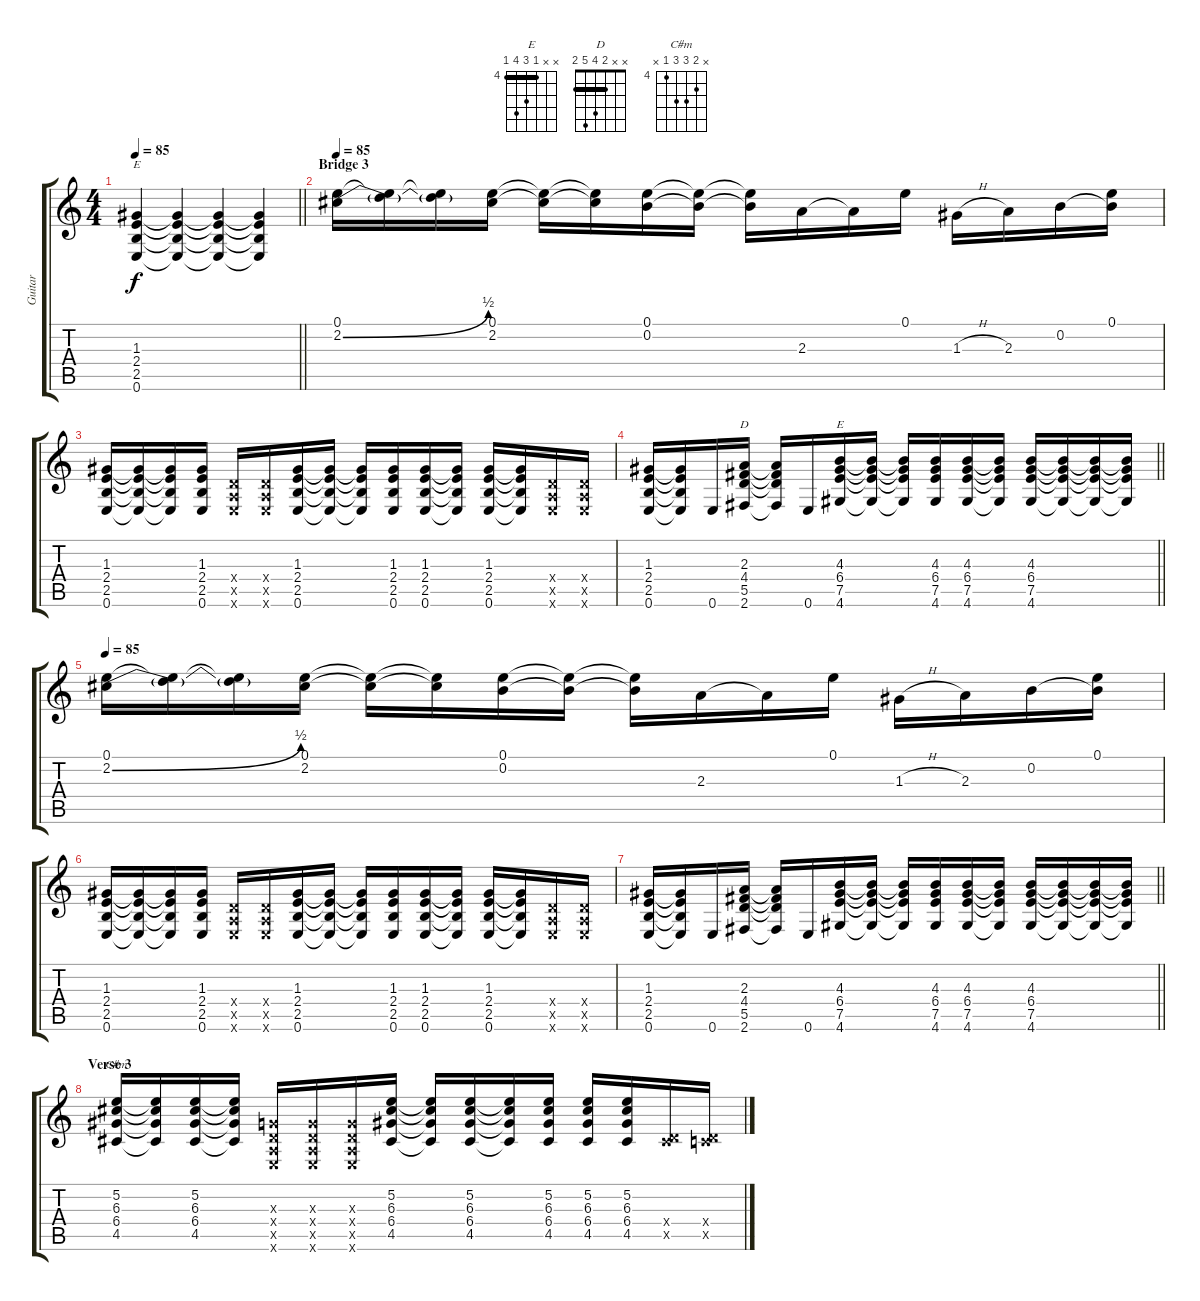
\track ("Guitar" "Guitar") {instrument overdrivenguitar}
\staff {score tabs}
\tuning (E4 B3 G3 D3 A2 E2) {hide}
\chord ("E" x x 1 2 2 0)
\chord ("D" x x 2 4 5 2) {barre 2}
\chord ("E" x x 4 6 7 4) {firstfret 4 barre 4}
\chord ("C#m" x 5 6 6 4 x) {firstfret 4}
\ts (4 4)
\tempo 85
\clef g2
\barLineRight lightlight
\ks c
(1.3 2.4 2.5 0.6).4{ch "E" dy f} (1.3{t} 2.4{t} 2.5{t} 0.6{t}).4 (1.3{t} 2.4{t} 2.5{t} 0.6{t}).4 (1.3{t} 2.4{t} 2.5{t} 0.6{t}).4 |
\section ("" "Bridge 3")
\tempo 85
(0.1 2.2{be (bend 0 0 60 2)}).16{volume 10 instrument overdrivenguitar} (0.1{t} 2.2{t}).16 (0.1{t} 2.2{t}).16 (0.1 2.2).16 (0.1{t} 2.2{t}).16 (0.1{t} 2.2{t}).16 (0.1 0.2).16 (0.1{t} 0.2{t}).16 (0.1{t} 0.2{t}).16 2.3.16 2.3{t}.16 0.1.16 1.3{h}.16 2.3.16 0.2.16 (0.1 0.2{t}).16 |
(1.3 2.4 2.5 0.6).16 (1.3{t} 2.4{t} 2.5{t} 0.6{t}).16 (1.3{t} 2.4{t} 2.5{t} 0.6{t}).16 (1.3 2.4 2.5 0.6).16 (0.4{x} 0.5{x} 0.6{x}).16 (0.4{x} 0.5{x} 0.6{x}).16 (1.3 2.4 2.5 0.6).16 (1.3{t} 2.4{t} 2.5{t} 0.6{t}).16 (1.3{t} 2.4{t} 2.5{t} 0.6{t}).16 (1.3 2.4 2.5 0.6).16 (1.3 2.4 2.5 0.6).16 (1.3{t} 2.4{t} 2.5{t} 0.6{t}).16 (1.3 2.4 2.5 0.6).16 (1.3{t} 2.4{t} 2.5{t} 0.6{t}).16 (0.4{x} 0.5{x} 0.6{x}).16 (0.4{x} 0.5{x} 0.6{x}).16 |
\barLineRight lightlight
(1.3 2.4 2.5 0.6).16 (1.3{t} 2.4{t} 2.5{t} 0.6{t}).16 0.6.16 (2.3 4.4 5.5 2.6).16{ch "D"} (2.3{t} 4.4{t} 5.5{t} 2.6{t}).16 0.6.16 (4.3 6.4 7.5 4.6).16{ch "E"} (4.3{t} 6.4{t} 7.5{t} 4.6{t}).16 (4.3{t} 6.4{t} 7.5{t} 4.6{t}).16 (4.3 6.4 7.5 4.6).16 (4.3 6.4 7.5 4.6).16 (4.3{t} 6.4{t} 7.5{t} 4.6{t}).16 (4.3 6.4 7.5 4.6).16 (4.3{t} 6.4{t} 7.5{t} 4.6{t}).16 (4.3{t} 6.4{t} 7.5{t} 4.6{t}).16 (4.3{t} 6.4{t} 7.5{t} 4.6{t}).16 |
\tempo 85
(0.1 2.2{be (bend 0 0 60 2)}).16{volume 10 instrument overdrivenguitar} (0.1{t} 2.2{t}).16 (0.1{t} 2.2{t}).16 (0.1 2.2).16 (0.1{t} 2.2{t}).16 (0.1{t} 2.2{t}).16 (0.1 0.2).16 (0.1{t} 0.2{t}).16 (0.1{t} 0.2{t}).16 2.3.16 2.3{t}.16 0.1.16 1.3{h}.16 2.3.16 0.2.16 (0.1 0.2{t}).16 |
(1.3 2.4 2.5 0.6).16 (1.3{t} 2.4{t} 2.5{t} 0.6{t}).16 (1.3{t} 2.4{t} 2.5{t} 0.6{t}).16 (1.3 2.4 2.5 0.6).16 (0.4{x} 0.5{x} 0.6{x}).16 (0.4{x} 0.5{x} 0.6{x}).16 (1.3 2.4 2.5 0.6).16 (1.3{t} 2.4{t} 2.5{t} 0.6{t}).16 (1.3{t} 2.4{t} 2.5{t} 0.6{t}).16 (1.3 2.4 2.5 0.6).16 (1.3 2.4 2.5 0.6).16 (1.3{t} 2.4{t} 2.5{t} 0.6{t}).16 (1.3 2.4 2.5 0.6).16 (1.3{t} 2.4{t} 2.5{t} 0.6{t}).16 (0.4{x} 0.5{x} 0.6{x}).16 (0.4{x} 0.5{x} 0.6{x}).16 |
\barLineRight lightlight
(1.3 2.4 2.5 0.6).16 (1.3{t} 2.4{t} 2.5{t} 0.6{t}).16 0.6.16 (2.3 4.4 5.5 2.6).16 (2.3{t} 4.4{t} 5.5{t} 2.6{t}).16 0.6.16 (4.3 6.4 7.5 4.6).16 (4.3{t} 6.4{t} 7.5{t} 4.6{t}).16 (4.3{t} 6.4{t} 7.5{t} 4.6{t}).16 (4.3 6.4 7.5 4.6).16 (4.3 6.4 7.5 4.6).16 (4.3{t} 6.4{t} 7.5{t} 4.6{t}).16 (4.3 6.4 7.5 4.6).16 (4.3{t} 6.4{t} 7.5{t} 4.6{t}).16 (4.3{t} 6.4{t} 7.5{t} 4.6{t}).16 (4.3{t} 6.4{t} 7.5{t} 4.6{t}).16 |
\section ("" "Verse 3")
(5.2 6.3 6.4 4.5).16{ch "C#m"} (5.2{t} 6.3{t} 6.4{t} 4.5{t}).16 (5.2 6.3 6.4 4.5).16 (5.2{t} 6.3{t} 6.4{t} 4.5{t}).16 (0.3{x} 0.4{x} 0.5{x} 0.6{x}).16 (0.3{x} 0.4{x} 0.5{x} 0.6{x}).16 (0.3{x} 0.4{x} 0.5{x} 0.6{x}).16 (5.2 6.3 6.4 4.5).16 (5.2{t} 6.3{t} 6.4{t} 4.5{t}).16 (5.2 6.3 6.4 4.5).16 (5.2{t} 6.3{t} 6.4{t} 4.5{t}).16 (5.2 6.3 6.4 4.5).16 (5.2 6.3 6.4 4.5).16 (5.2 6.3 6.4 4.5).16 (0.4{x} 4.5{x}).16 (0.4{x} 3.5{x}).16
